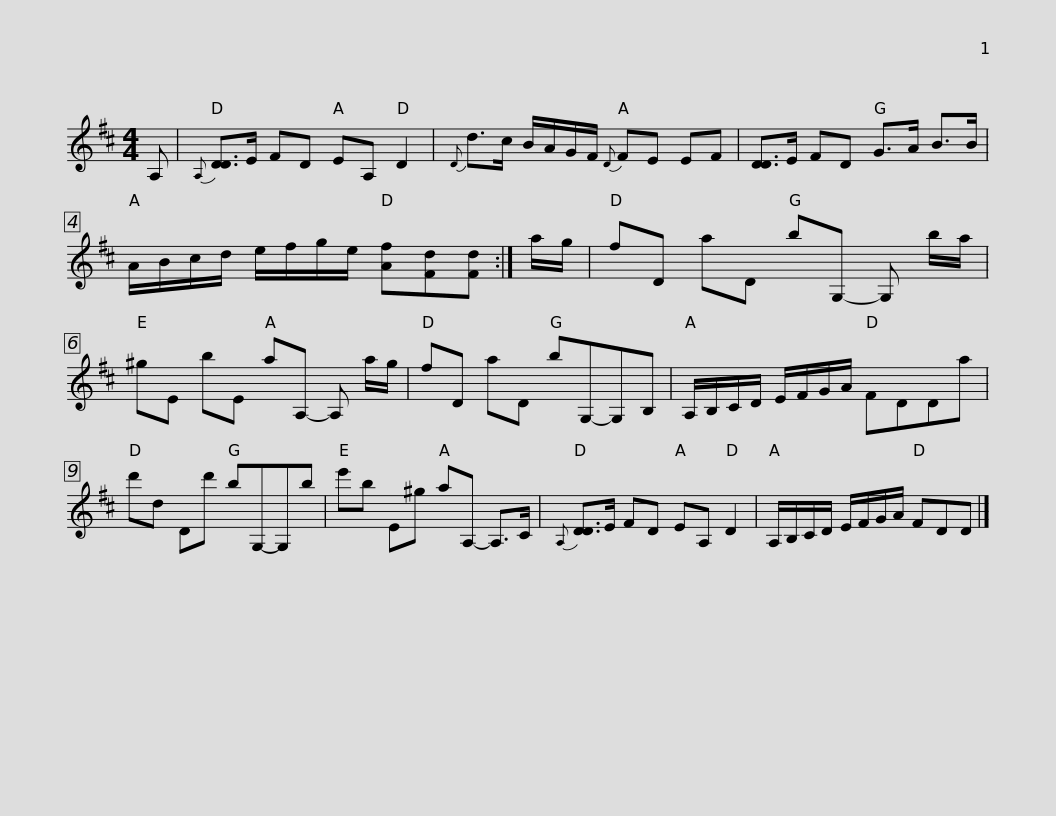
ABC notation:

X:1
L:1/8
M:4/4
I:linebreak $
K:D
V:1 treble
V:1
 A, |{A,} [DD]>E FD EA, D2 |{D} d>c B/A/G/F/{D} FE EF | [DD]>E FD G>A B>B | A/B/c/d/ e/f/g/e/ [Af][Fd][Fd] :|$ %5
 a/g/ | fD aD bG,- G, b/a/ | ^gE bE aA,- A, a/g/ | fD aD bG,-G,B, | A,/B,/C/D/ E/F/G/A/ FDDa |$ %10
 d'd Dd' bG,-G,b | e'b E^g aA,- A,>C |{A,} [DD]>E FD EA, D2 | A,/B,/C/D/ E/F/G/A/ FDD |] %14
